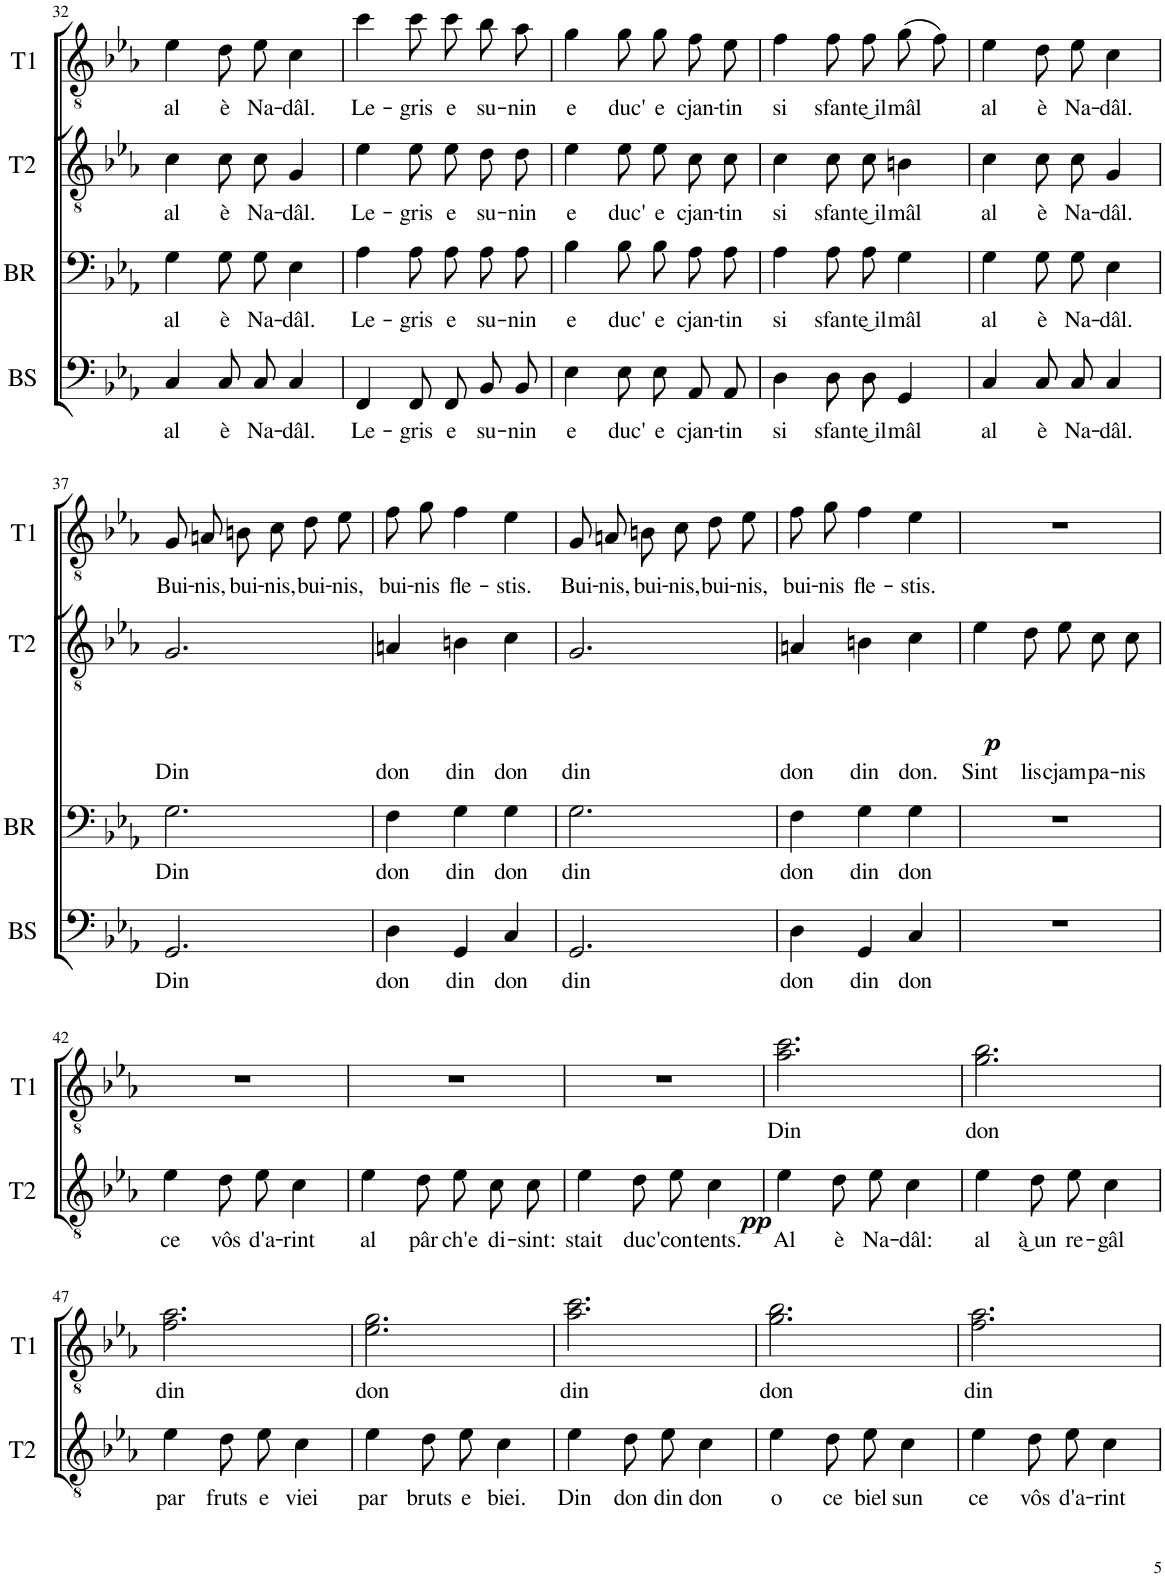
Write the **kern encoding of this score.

**kern	**text	**kern	**text	**kern	**text	**dynam	**kern	**text
*part4	*part4	*part3	*part3	*part2	*part2	*part2	*part1	*part1
*staff4	*staff4	*staff3	*staff3	*staff2	*staff2	*staff2	*staff1	*staff1
*I"BS	*	*I"BR	*	*I"T2	*	*	*I"T1	*
*I'BS	*	*I'BR	*	*I'T2	*	*	*I'T1	*
!!LO:PB:g=z
*clefF4	*	*clefF4	*	*clefGv2	*	*	*clefGv2	*
*Trd7c12	*	*	*	*	*	*	*	*
*k[b-e-a-]	*	*k[b-e-a-]	*	*k[b-e-a-]	*	*	*k[b-e-a-]	*
*M3/4	*	*M3/4	*	*M3/4	*	*	*M3/4	*
=32	=32	=32	=32	=32	=32	=32	=32	=32
!	!LO:LY:b	!	!LO:LY:b	!	!LO:LY:b	!	!	!LO:LY:b
4C/	al	4G\	al	4c\	al	.	4e-\	al
!	!LO:LY:b	!	!LO:LY:b	!	!LO:LY:b	!	!	!LO:LY:b
8C/L	è	8G\L	è	8c\L	è	.	8d\L	è
!	!LO:LY:b	!	!LO:LY:b	!	!LO:LY:b	!	!	!LO:LY:b
8C/J	Na-	8G\J	Na-	8c\J	Na-	.	8e-\J	Na-
!	!LO:LY:b	!	!LO:LY:b	!	!LO:LY:b	!	!	!LO:LY:b
4C/	-dâl.	4E-\	-dâl.	4G/	-dâl.	.	4c\	-dâl.
=33	=33	=33	=33	=33	=33	=33	=33	=33
!	!LO:LY:b	!	!LO:LY:b	!	!LO:LY:b	!	!	!LO:LY:b
4FF/	Le-	4A-\	Le-	4e-\	Le-	.	4cc\	Le-
!	!LO:LY:b	!	!LO:LY:b	!	!LO:LY:b	!	!	!LO:LY:b
8FF/L	-gris	8A-\L	-gris	8e-\L	-gris	.	8cc\L	-gris
!	!LO:LY:b	!	!LO:LY:b	!	!LO:LY:b	!	!	!LO:LY:b
8FF/J	e	8A-\J	e	8e-\J	e	.	8cc\J	e
!	!LO:LY:b	!	!LO:LY:b	!	!LO:LY:b	!	!	!LO:LY:b
8BB-/L	su-	8A-\L	su-	8d\L	su-	.	8b-\L	su-
!	!LO:LY:b	!	!LO:LY:b	!	!LO:LY:b	!	!	!LO:LY:b
8BB-/J	-nin	8A-\J	-nin	8d\J	-nin	.	8a-\J	-nin
=34	=34	=34	=34	=34	=34	=34	=34	=34
!	!LO:LY:b	!	!LO:LY:b	!	!LO:LY:b	!	!	!LO:LY:b
4E-\	e	4B-\	e	4e-\	e	.	4g\	e
!	!LO:LY:b	!	!LO:LY:b	!	!LO:LY:b	!	!	!LO:LY:b
8E-\L	duc'	8B-\L	duc'	8e-\L	duc'	.	8g\L	duc'
!	!LO:LY:b	!	!LO:LY:b	!	!LO:LY:b	!	!	!LO:LY:b
8E-\J	e	8B-\J	e	8e-\J	e	.	8g\J	e
!	!LO:LY:b	!	!LO:LY:b	!	!LO:LY:b	!	!	!LO:LY:b
8AA-/L	cjan-	8A-\L	cjan-	8c\L	cjan-	.	8f\L	cjan-
!	!LO:LY:b	!	!LO:LY:b	!	!LO:LY:b	!	!	!LO:LY:b
8AA-/J	-tin	8A-\J	-tin	8c\J	-tin	.	8e-\J	-tin
=35	=35	=35	=35	=35	=35	=35	=35	=35
!	!LO:LY:b	!	!LO:LY:b	!	!LO:LY:b	!	!	!LO:LY:b
4D\	si	4A-\	si	4c\	si	.	4f\	si
!	!LO:LY:b	!	!LO:LY:b	!	!LO:LY:b	!	!	!LO:LY:b
8D\L	sfan-	8A-\L	sfan-	8c\L	sfan-	.	8f\L	sfan-
!	!LO:LY:b	!	!LO:LY:b	!	!LO:LY:b	!	!	!LO:LY:b
8D\J	-te͜ il	8A-\J	-te͜ il	8c\J	-te͜ il	.	8f\J	-te͜ il
!	!LO:LY:b	!	!LO:LY:b	!	!LO:LY:b	!	!	!LO:LY:b
4GG/	mâl	4G\	mâl	4Bn\	mâl	.	(8g\L	mâl
.	.	.	.	.	.	.	8f\J)	.
=36	=36	=36	=36	=36	=36	=36	=36	=36
!	!LO:LY:b	!	!LO:LY:b	!	!LO:LY:b	!	!	!LO:LY:b
4C/	al	4G\	al	4c\	al	.	4e-\	al
!	!LO:LY:b	!	!LO:LY:b	!	!LO:LY:b	!	!	!LO:LY:b
8C/L	è	8G\L	è	8c\L	è	.	8d\L	è
!	!LO:LY:b	!	!LO:LY:b	!	!LO:LY:b	!	!	!LO:LY:b
8C/J	Na-	8G\J	Na-	8c\J	Na-	.	8e-\J	Na-
!	!LO:LY:b	!	!LO:LY:b	!	!LO:LY:b	!	!	!LO:LY:b
4C/	-dâl.	4E-\	-dâl.	4G/	-dâl.	.	4c\	-dâl.
!!LO:LB:g=z
=37	=37	=37	=37	=37	=37	=37	=37	=37
!	!LO:LY:b	!	!LO:LY:b	!	!LO:LY:b	!	!	!LO:LY:b
2.GG/	Din	2.G\	Din	2.G/	Din	.	8G/L	Bui-
!	!	!	!	!	!	!	!	!LO:LY:b
.	.	.	.	.	.	.	8An/J	-nis,
!	!	!	!	!	!	!	!	!LO:LY:b
.	.	.	.	.	.	.	8Bn\L	bui-
!	!	!	!	!	!	!	!	!LO:LY:b
.	.	.	.	.	.	.	8c\J	-nis,
!	!	!	!	!	!	!	!	!LO:LY:b
.	.	.	.	.	.	.	8d\L	bui-
!	!	!	!	!	!	!	!	!LO:LY:b
.	.	.	.	.	.	.	8e-\J	-nis,
=38	=38	=38	=38	=38	=38	=38	=38	=38
!	!LO:LY:b	!	!LO:LY:b	!	!LO:LY:b	!	!	!LO:LY:b
4D\	don	4F\	don	4An/	don	.	8f\L	bui-
!	!	!	!	!	!	!	!	!LO:LY:b
.	.	.	.	.	.	.	8g\J	-nis
!	!LO:LY:b	!	!LO:LY:b	!	!LO:LY:b	!	!	!LO:LY:b
4GG/	din	4G\	din	4Bn\	din	.	4f\	fle-
!	!LO:LY:b	!	!LO:LY:b	!	!LO:LY:b	!	!	!LO:LY:b
4C/	don	4G\	don	4c\	don	.	4e-\	-stis.
=39	=39	=39	=39	=39	=39	=39	=39	=39
!	!LO:LY:b	!	!LO:LY:b	!	!LO:LY:b	!	!	!LO:LY:b
2.GG/	din	2.G\	din	2.G/	din	.	8G/L	Bui-
!	!	!	!	!	!	!	!	!LO:LY:b
.	.	.	.	.	.	.	8An/J	-nis,
!	!	!	!	!	!	!	!	!LO:LY:b
.	.	.	.	.	.	.	8Bn\L	bui-
!	!	!	!	!	!	!	!	!LO:LY:b
.	.	.	.	.	.	.	8c\J	-nis,
!	!	!	!	!	!	!	!	!LO:LY:b
.	.	.	.	.	.	.	8d\L	bui-
!	!	!	!	!	!	!	!	!LO:LY:b
.	.	.	.	.	.	.	8e-\J	-nis,
=40	=40	=40	=40	=40	=40	=40	=40	=40
!	!LO:LY:b	!	!LO:LY:b	!	!LO:LY:b	!	!	!LO:LY:b
4D\	don	4F\	don	4An/	don	.	8f\L	bui-
!	!	!	!	!	!	!	!	!LO:LY:b
.	.	.	.	.	.	.	8g\J	-nis
!	!LO:LY:b	!	!LO:LY:b	!	!LO:LY:b	!	!	!LO:LY:b
4GG/	din	4G\	din	4Bn\	din	.	4f\	fle-
!	!LO:LY:b	!	!LO:LY:b	!	!LO:LY:b	!	!	!LO:LY:b
4C/	don	4G\	don	4c\	don.	.	4e-\	-stis.
=41	=41	=41	=41	=41	=41	=41	=41	=41
!	!	!	!	!	!LO:LY:b	!LO:DY:b	!	!
2.r	.	2.r	.	4e-\	Sint	p	2.r	.
!	!	!	!	!	!LO:LY:b	!	!	!
.	.	.	.	8d\L	lis	.	.	.
!	!	!	!	!	!LO:LY:b	!	!	!
.	.	.	.	8e-\J	cjam-	.	.	.
!	!	!	!	!	!LO:LY:b	!	!	!
.	.	.	.	8c\L	-pa-	.	.	.
!	!	!	!	!	!LO:LY:b	!	!	!
.	.	.	.	8c\J	-nis	.	.	.
!!LO:LB:g=z
=42	=42	=42	=42	=42	=42	=42	=42	=42
!	!	!	!	!	!LO:LY:b	!	!	!
2.r	.	2.r	.	4e-\	ce	.	2.r	.
!	!	!	!	!	!LO:LY:b	!	!	!
.	.	.	.	8d\L	vôs	.	.	.
!	!	!	!	!	!LO:LY:b	!	!	!
.	.	.	.	8e-\J	d'a-	.	.	.
!	!	!	!	!	!LO:LY:b	!	!	!
.	.	.	.	4c\	-rint	.	.	.
=43	=43	=43	=43	=43	=43	=43	=43	=43
!	!	!	!	!	!LO:LY:b	!	!	!
2.r	.	2.r	.	4e-\	al	.	2.r	.
!	!	!	!	!	!LO:LY:b	!	!	!
.	.	.	.	8d\L	pâr	.	.	.
!	!	!	!	!	!LO:LY:b	!	!	!
.	.	.	.	8e-\J	ch'e	.	.	.
!	!	!	!	!	!LO:LY:b	!	!	!
.	.	.	.	8c\L	di-	.	.	.
!	!	!	!	!	!LO:LY:b	!	!	!
.	.	.	.	8c\J	-sint:	.	.	.
=44	=44	=44	=44	=44	=44	=44	=44	=44
!	!	!	!	!	!LO:LY:b	!	!	!
2.r	.	2.r	.	4e-\	stait	.	2.r	.
!	!	!	!	!	!LO:LY:b	!	!	!
.	.	.	.	8d\L	duc'	.	.	.
!	!	!	!	!	!LO:LY:b	!	!	!
.	.	.	.	8e-\J	con-	.	.	.
!	!	!	!	!	!LO:LY:b	!	!	!
.	.	.	.	4c\	-tents.	.	.	.
=45	=45	=45	=45	=45	=45	=45	=45	=45
!	!	!	!	!	!LO:LY:b	!LO:DY:b	!	!LO:LY:b
2.r	.	2.r	.	4e-\	Al	pp	2.a-\ 2.cc\	Din
!	!	!	!	!	!LO:LY:b	!	!	!
.	.	.	.	8d\L	è	.	.	.
!	!	!	!	!	!LO:LY:b	!	!	!
.	.	.	.	8e-\J	Na-	.	.	.
!	!	!	!	!	!LO:LY:b	!	!	!
.	.	.	.	4c\	-dâl:	.	.	.
=46	=46	=46	=46	=46	=46	=46	=46	=46
!	!	!	!	!	!LO:LY:b	!	!	!LO:LY:b
2.r	.	2.r	.	4e-\	al	.	2.g\ 2.b-\	don
!	!	!	!	!	!LO:LY:b	!	!	!
.	.	.	.	8d\L	à͜ un	.	.	.
!	!	!	!	!	!LO:LY:b	!	!	!
.	.	.	.	8e-\J	re-	.	.	.
!	!	!	!	!	!LO:LY:b	!	!	!
.	.	.	.	4c\	-gâl	.	.	.
!!LO:LB:g=z
=47	=47	=47	=47	=47	=47	=47	=47	=47
!	!	!	!	!	!LO:LY:b	!	!	!LO:LY:b
2.r	.	2.r	.	4e-\	par	.	2.f\ 2.a-\	din
!	!	!	!	!	!LO:LY:b	!	!	!
.	.	.	.	8d\L	fruts	.	.	.
!	!	!	!	!	!LO:LY:b	!	!	!
.	.	.	.	8e-\J	e	.	.	.
!	!	!	!	!	!LO:LY:b	!	!	!
.	.	.	.	4c\	viei	.	.	.
=48	=48	=48	=48	=48	=48	=48	=48	=48
!	!	!	!	!	!LO:LY:b	!	!	!LO:LY:b
2.r	.	2.r	.	4e-\	par	.	2.e-\ 2.g\	don
!	!	!	!	!	!LO:LY:b	!	!	!
.	.	.	.	8d\L	bruts	.	.	.
!	!	!	!	!	!LO:LY:b	!	!	!
.	.	.	.	8e-\J	e	.	.	.
!	!	!	!	!	!LO:LY:b	!	!	!
.	.	.	.	4c\	biei.	.	.	.
=49	=49	=49	=49	=49	=49	=49	=49	=49
!	!	!	!	!	!LO:LY:b	!	!	!LO:LY:b
2.r	.	2.r	.	4e-\	Din	.	2.a-\ 2.cc\	din
!	!	!	!	!	!LO:LY:b	!	!	!
.	.	.	.	8d\L	don	.	.	.
!	!	!	!	!	!LO:LY:b	!	!	!
.	.	.	.	8e-\J	din	.	.	.
!	!	!	!	!	!LO:LY:b	!	!	!
.	.	.	.	4c\	don	.	.	.
=50	=50	=50	=50	=50	=50	=50	=50	=50
!	!	!	!	!	!LO:LY:b	!	!	!LO:LY:b
2.r	.	2.r	.	4e-\	o	.	2.g\ 2.b-\	don
!	!	!	!	!	!LO:LY:b	!	!	!
.	.	.	.	8d\L	ce	.	.	.
!	!	!	!	!	!LO:LY:b	!	!	!
.	.	.	.	8e-\J	biel	.	.	.
!	!	!	!	!	!LO:LY:b	!	!	!
.	.	.	.	4c\	sun	.	.	.
=51	=51	=51	=51	=51	=51	=51	=51	=51
!	!	!	!	!	!LO:LY:b	!	!	!LO:LY:b
2.r	.	2.r	.	4e-\	ce	.	2.f\ 2.a-\	din
!	!	!	!	!	!LO:LY:b	!	!	!
.	.	.	.	8d\L	vôs	.	.	.
!	!	!	!	!	!LO:LY:b	!	!	!
.	.	.	.	8e-\J	d'a-	.	.	.
!	!	!	!	!	!LO:LY:b	!	!	!
.	.	.	.	4c\	-rint	.	.	.
=	=	=	=	=	=	=	=	=
*-	*-	*-	*-	*-	*-	*-	*-	*-
